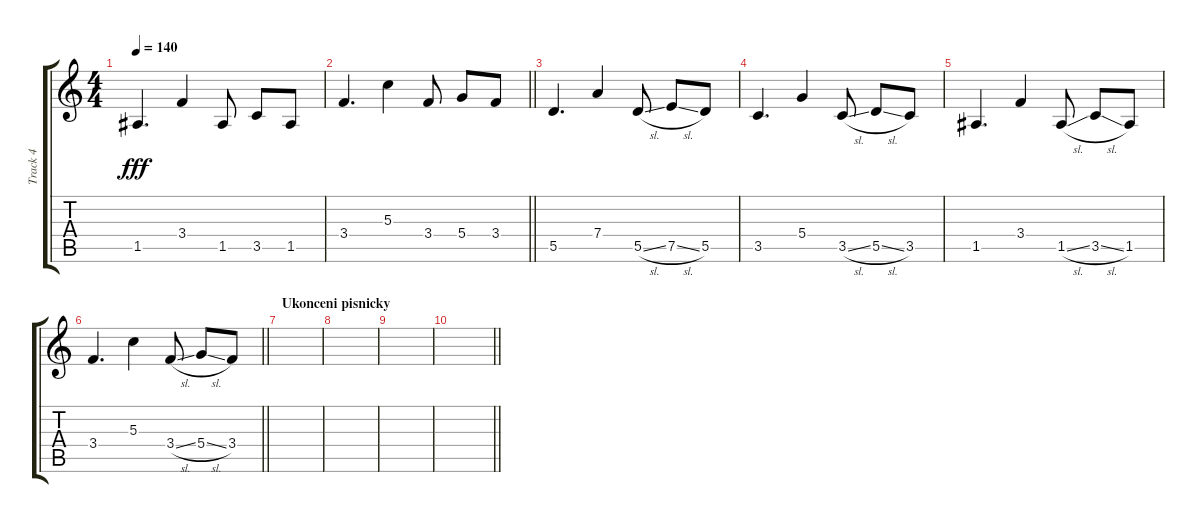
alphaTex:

\track ("Track 4" "Track 4") {instrument electricbassfinger}
\staff {score tabs}
\tuning (E4 B3 G3 D3 A2 E2) {hide}
\ts (4 4)
\tempo 140
\clef g2
\ks c
1.5.4{d dy fff} 3.4.4 1.5.8 3.5.8 1.5.8 |
\barLineRight lightlight
3.4.4{d} 5.3.4 3.4.8 5.4.8 3.4.8 |
5.5.4{d} 7.4.4 5.5{sl}.8 7.5{sl}.8 5.5.8 |
3.5.4{d} 5.4.4 3.5{sl}.8 5.5{sl}.8 3.5.8 |
1.5.4{d} 3.4.4 1.5{sl}.8 3.5{sl}.8 1.5.8 |
\barLineRight lightlight
3.4.4{d} 5.3.4 3.4{sl}.8 5.4{sl}.8 3.4.8 |
\section ("" "Ukonceni pisnicky")
|
|
|
\barLineRight lightlight
